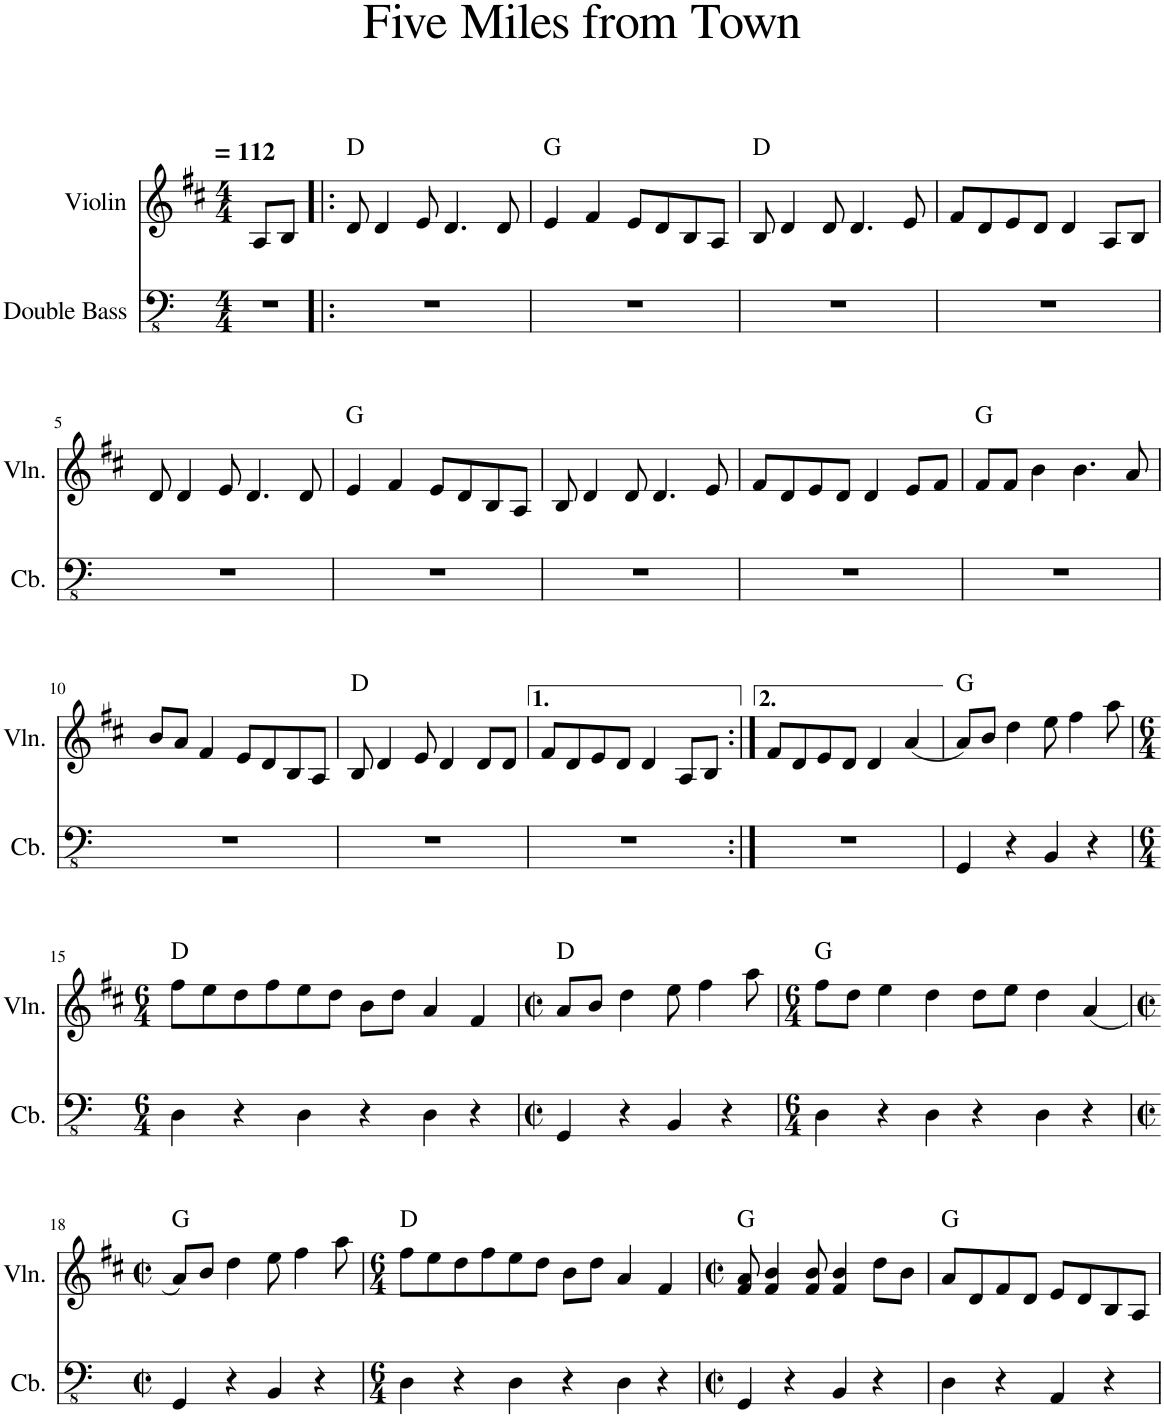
**kern	**kern	**harte
*part2	*part1	*part1
*staff2	*staff1	*
*I"Double Bass	*I"Violin	*
*	*I'Vln.	*
*clefFv4	*clefG2	*
*Trd7c12	*	*
*k[]	*k[f#c#]	*
*M4/4	*M4/4	*
=	=	=
!	!LO:TX:a:B:t== 112	!
1r	8A/L	.
.	8B/J	.
.	2.ryy	.
=1!|:	=1!|:	=1!|:
1r	8d/	D:maj
.	4d/	.
.	8e/	.
.	4.d/	.
.	8d/	.
=2	=2	=2
1r	4e/	G:maj
.	4f#/	.
.	8e/L	.
.	8d/	.
.	8B/	.
.	8A/J	.
=3	=3	=3
1r	8B/	D:maj
.	4d/	.
.	8d/	.
.	4.d/	.
.	8e/	.
=4	=4	=4
1r	8f#/L	.
.	8d/	.
.	8e/	.
.	8d/J	.
.	4d/	.
.	8A/L	.
.	8B/J	.
!!LO:LB:g=z
=5	=5	=5
1r	8d/	.
.	4d/	.
.	8e/	.
.	4.d/	.
.	8d/	.
=6	=6	=6
1r	4e/	G:maj
.	4f#/	.
.	8e/L	.
.	8d/	.
.	8B/	.
.	8A/J	.
=7	=7	=7
1r	8B/	.
.	4d/	.
.	8d/	.
.	4.d/	.
.	8e/	.
=8	=8	=8
1r	8f#/L	.
.	8d/	.
.	8e/	.
.	8d/J	.
.	4d/	.
.	8e/L	.
.	8f#/J	.
=9	=9	=9
1r	8f#/L	G:maj
.	8f#/J	.
.	4b\	.
.	4.b\	.
.	8a/	.
!!LO:LB:g=z
=10	=10	=10
1r	8b/L	.
.	8a/J	.
.	4f#/	.
.	8e/L	.
.	8d/	.
.	8B/	.
.	8A/J	.
=11	=11	=11
1r	8B/	D:maj
.	4d/	.
.	8e/	.
.	4d/	.
.	8d/L	.
.	8d/J	.
=12	=12	=12
1r	8f#/L	.
.	8d/	.
.	8e/	.
.	8d/J	.
.	4d/	.
.	8A/L	.
.	8B/J	.
=13:|!	=13:|!	=13:|!
1r	8f#/L	.
.	8d/	.
.	8e/	.
.	8d/J	.
.	4d/	.
.	(4a/	.
=14	=14	=14
4GGG/	8a/L)	G:maj
.	8b/J	.
4r	4dd\	.
4BBB/	8ee\	.
.	4ff#\	.
4r	.	.
.	8aa\	.
!!LO:LB:g=z
=15	=15	=15
*M6/4	*M6/4	*
4DD\	8ff#\L	D:maj
.	8ee\	.
4r	8dd\	.
.	8ff#\	.
4DD\	8ee\	.
.	8dd\J	.
4r	8b\L	.
.	8dd\J	.
4DD\	4a/	.
4r	4f#/	.
=16	=16	=16
*M4/4	*M4/4	*
*met(c|)	*met(c|)	*
4GGG/	8a/L	D:maj
.	8b/J	.
4r	4dd\	.
4BBB/	8ee\	.
.	4ff#\	.
4r	.	.
.	8aa\	.
=17	=17	=17
*M6/4	*M6/4	*
4DD\	8ff#\L	G:maj
.	8dd\J	.
4r	4ee\	.
4DD\	4dd\	.
4r	8dd\L	.
.	8ee\J	.
4DD\	4dd\	.
4r	(4a/	.
!!LO:LB:g=z
=18	=18	=18
*M4/4	*M4/4	*
*met(c|)	*met(c|)	*
4GGG/	8a/L)	G:maj
.	8b/J	.
4r	4dd\	.
4BBB/	8ee\	.
.	4ff#\	.
4r	.	.
.	8aa\	.
=19	=19	=19
*M6/4	*M6/4	*
4DD\	8ff#\L	D:maj
.	8ee\	.
4r	8dd\	.
.	8ff#\	.
4DD\	8ee\	.
.	8dd\J	.
4r	8b\L	.
.	8dd\J	.
4DD\	4a/	.
4r	4f#/	.
=20	=20	=20
*M4/4	*M4/4	*
*met(c|)	*met(c|)	*
4GGG/	8f#/ 8a/	G:maj
.	4f#/ 4b/	.
4r	.	.
.	8f#/ 8b/	.
4BBB/	4f#/ 4b/	.
4r	8dd\L	.
.	8b\J	.
=21	=21	=21
4DD\	8a/L	G:maj
.	8d/	.
4r	8f#/	.
.	8d/J	.
4AAA/	8e/L	.
.	8d/	.
4r	8B/	.
.	8A/J	.
=	=	=
*-	*-	*-
